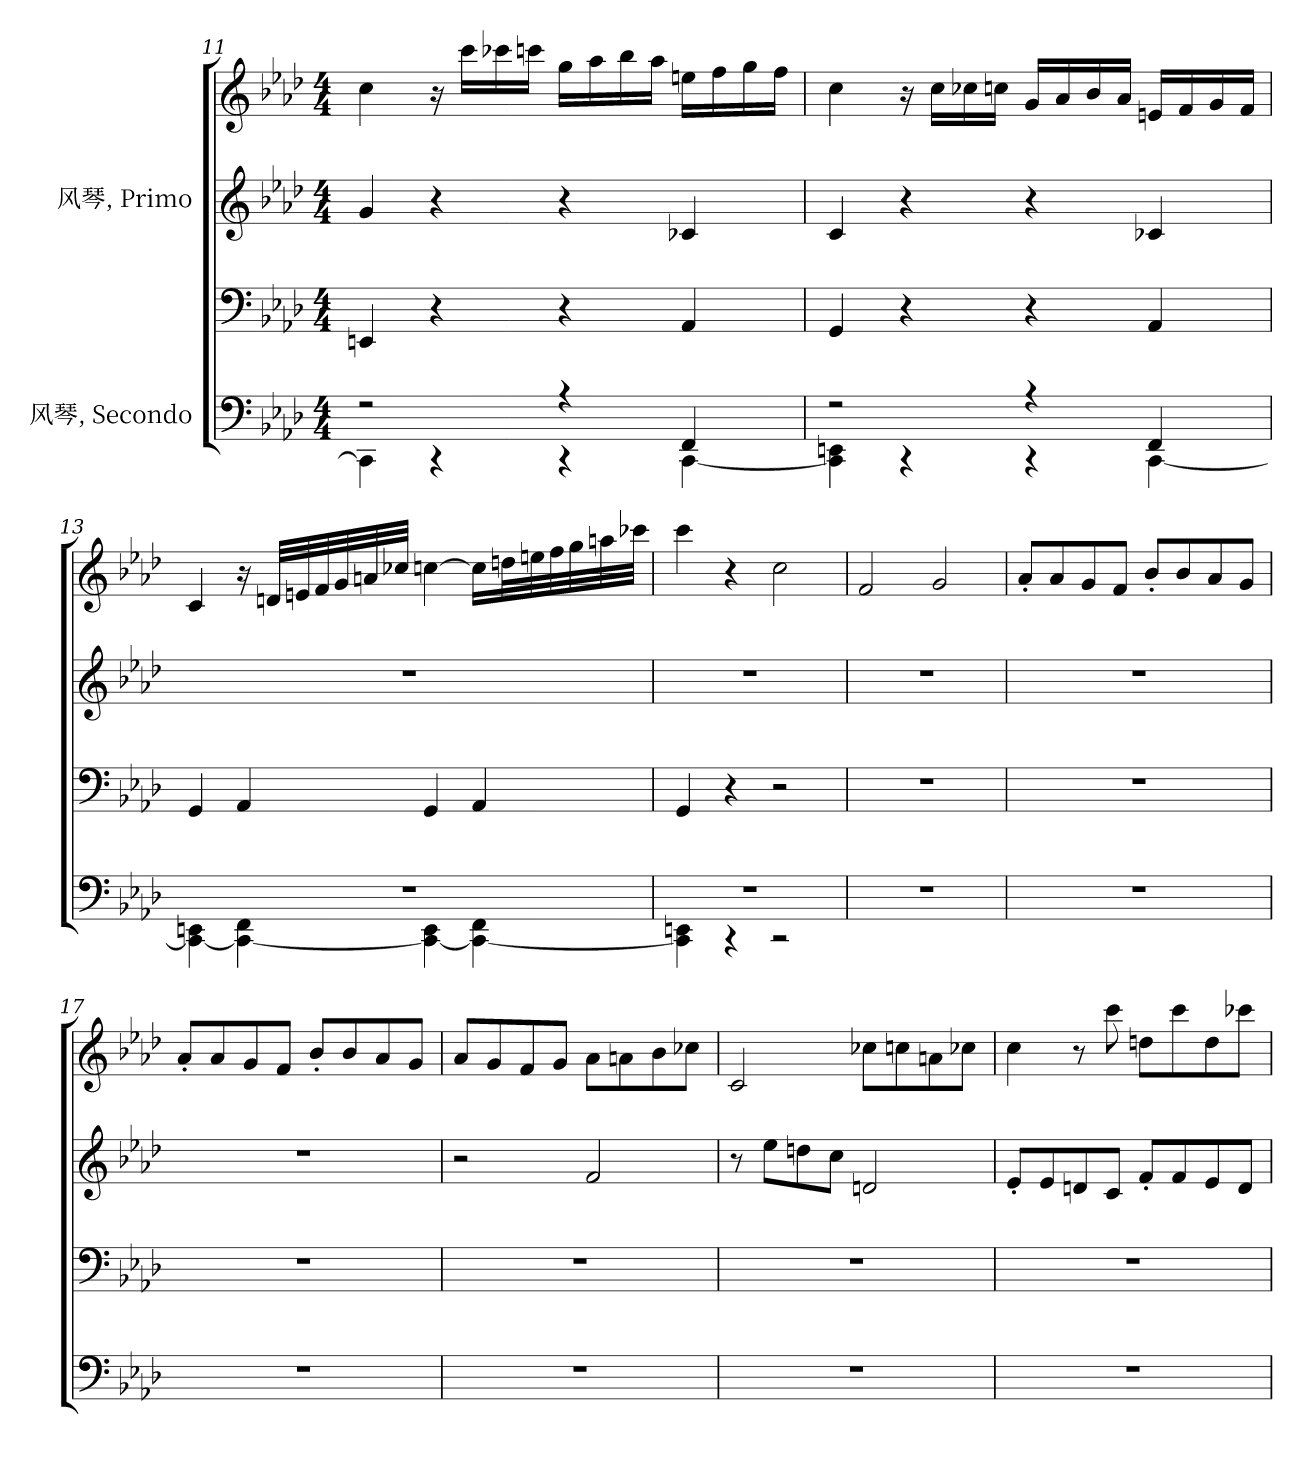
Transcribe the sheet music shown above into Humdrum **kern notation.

**kern	**kern	**kern	**kern
*part2	*part2	*part1	*part1
*staff4	*staff3	*staff2	*staff1
*I"风琴, Secondo	*	*I"风琴, Primo	*
!!LO:LB:g=z
*clefF4	*clefF4	*clefG2	*clefG2
*k[b-e-a-d-]	*k[b-e-a-d-]	*k[b-e-a-d-]	*k[b-e-a-d-]
*M4/4	*M4/4	*M4/4	*M4/4
=11	=11	=11	=11
*^	*	*	*
2r	4CC\]	4EEn/	4g/	4cc\
.	4r	4r	4r	16r
.	.	.	.	16ccc\LL
.	.	.	.	16ccc-X\
.	.	.	.	16cccn\JJ
4r	4r	4r	4r	16gg\LL
.	.	.	.	16aa-\
.	.	.	.	16bb-\
.	.	.	.	16aa-\JJ
4FF/	[4CC\	4AA-/	4c-X/	16een\LL
.	.	.	.	16ff\
.	.	.	.	16gg\
.	.	.	.	16ff\JJ
=12	=12	=12	=12	=12
2r	4CC\] 4EEn\	4GG/	4c/	4cc\
.	4r	4r	4r	16r
.	.	.	.	16cc\LL
.	.	.	.	16cc-X\
.	.	.	.	16ccn\JJ
4r	4r	4r	4r	16g/LL
.	.	.	.	16a-/
.	.	.	.	16b-/
.	.	.	.	16a-/JJ
4FF/	[4CC\	4AA-/	4c-X/	16en/LL
.	.	.	.	16f/
.	.	.	.	16g/
.	.	.	.	16f/JJ
!!LO:LB:g=z
=13	=13	=13	=13	=13
1r	4CC\_ 4EEn\	4GG/	1r	4c/
.	4CC\_ 4FF\	4AA-/	.	16r
.	.	.	.	32dn/LLL
.	.	.	.	32en/
.	.	.	.	32f/
.	.	.	.	32g/
.	.	.	.	32an/
.	.	.	.	32cc-X/JJJ
.	4CC\_ 4EE\	4GG/	.	[4ccn\
.	4CC\_ 4FF\	4AA-/	.	16cc\LL]
.	.	.	.	32ddn\L
.	.	.	.	32een\
.	.	.	.	32ff\
.	.	.	.	32gg\
.	.	.	.	32aan\
.	.	.	.	32ccc-X\JJJ
=14	=14	=14	=14	=14
1r	4CC\] 4EEn\	4GG/	1r	4ccc\
.	4r	4r	.	4r
.	2r	2r	.	2cc\
*v	*v	*	*	*
=15	=15	=15	=15
1r	1r	1r	2f/
.	.	.	2g/
=16	=16	=16	=16
1r	1r	1r	8a-'/L
.	.	.	8a-/
.	.	.	8g/
.	.	.	8f/J
.	.	.	8b-'/L
.	.	.	8b-/
.	.	.	8a-/
.	.	.	8g/J
!!LO:PB:g=z
=17	=17	=17	=17
1r	1r	1r	8a-'/L
.	.	.	8a-/
.	.	.	8g/
.	.	.	8f/J
.	.	.	8b-'/L
.	.	.	8b-/
.	.	.	8a-/
.	.	.	8g/J
=18	=18	=18	=18
1r	1r	2r	8a-/L
.	.	.	8g/
.	.	.	8f/
.	.	.	8g/J
.	.	2f/	8a-\L
.	.	.	8an\
.	.	.	8b-\
.	.	.	8cc-X\J
=19	=19	=19	=19
1r	1r	8r	2c/
.	.	8ee-\L	.
.	.	8ddn\	.
.	.	8cc\J	.
.	.	2dn/	8cc-X\L
.	.	.	8ccn\
.	.	.	8an\
.	.	.	8cc-X\J
=20	=20	=20	=20
1r	1r	8e-'/L	4cc\
.	.	8e-/	.
.	.	8dn/	8r
.	.	8c/J	8ccc\
.	.	8f'/L	8ddn\L
.	.	8f/	8ccc\
.	.	8e-/	8dd\
.	.	8d/J	8ccc-X\J
=	=	=	=
*-	*-	*-	*-
